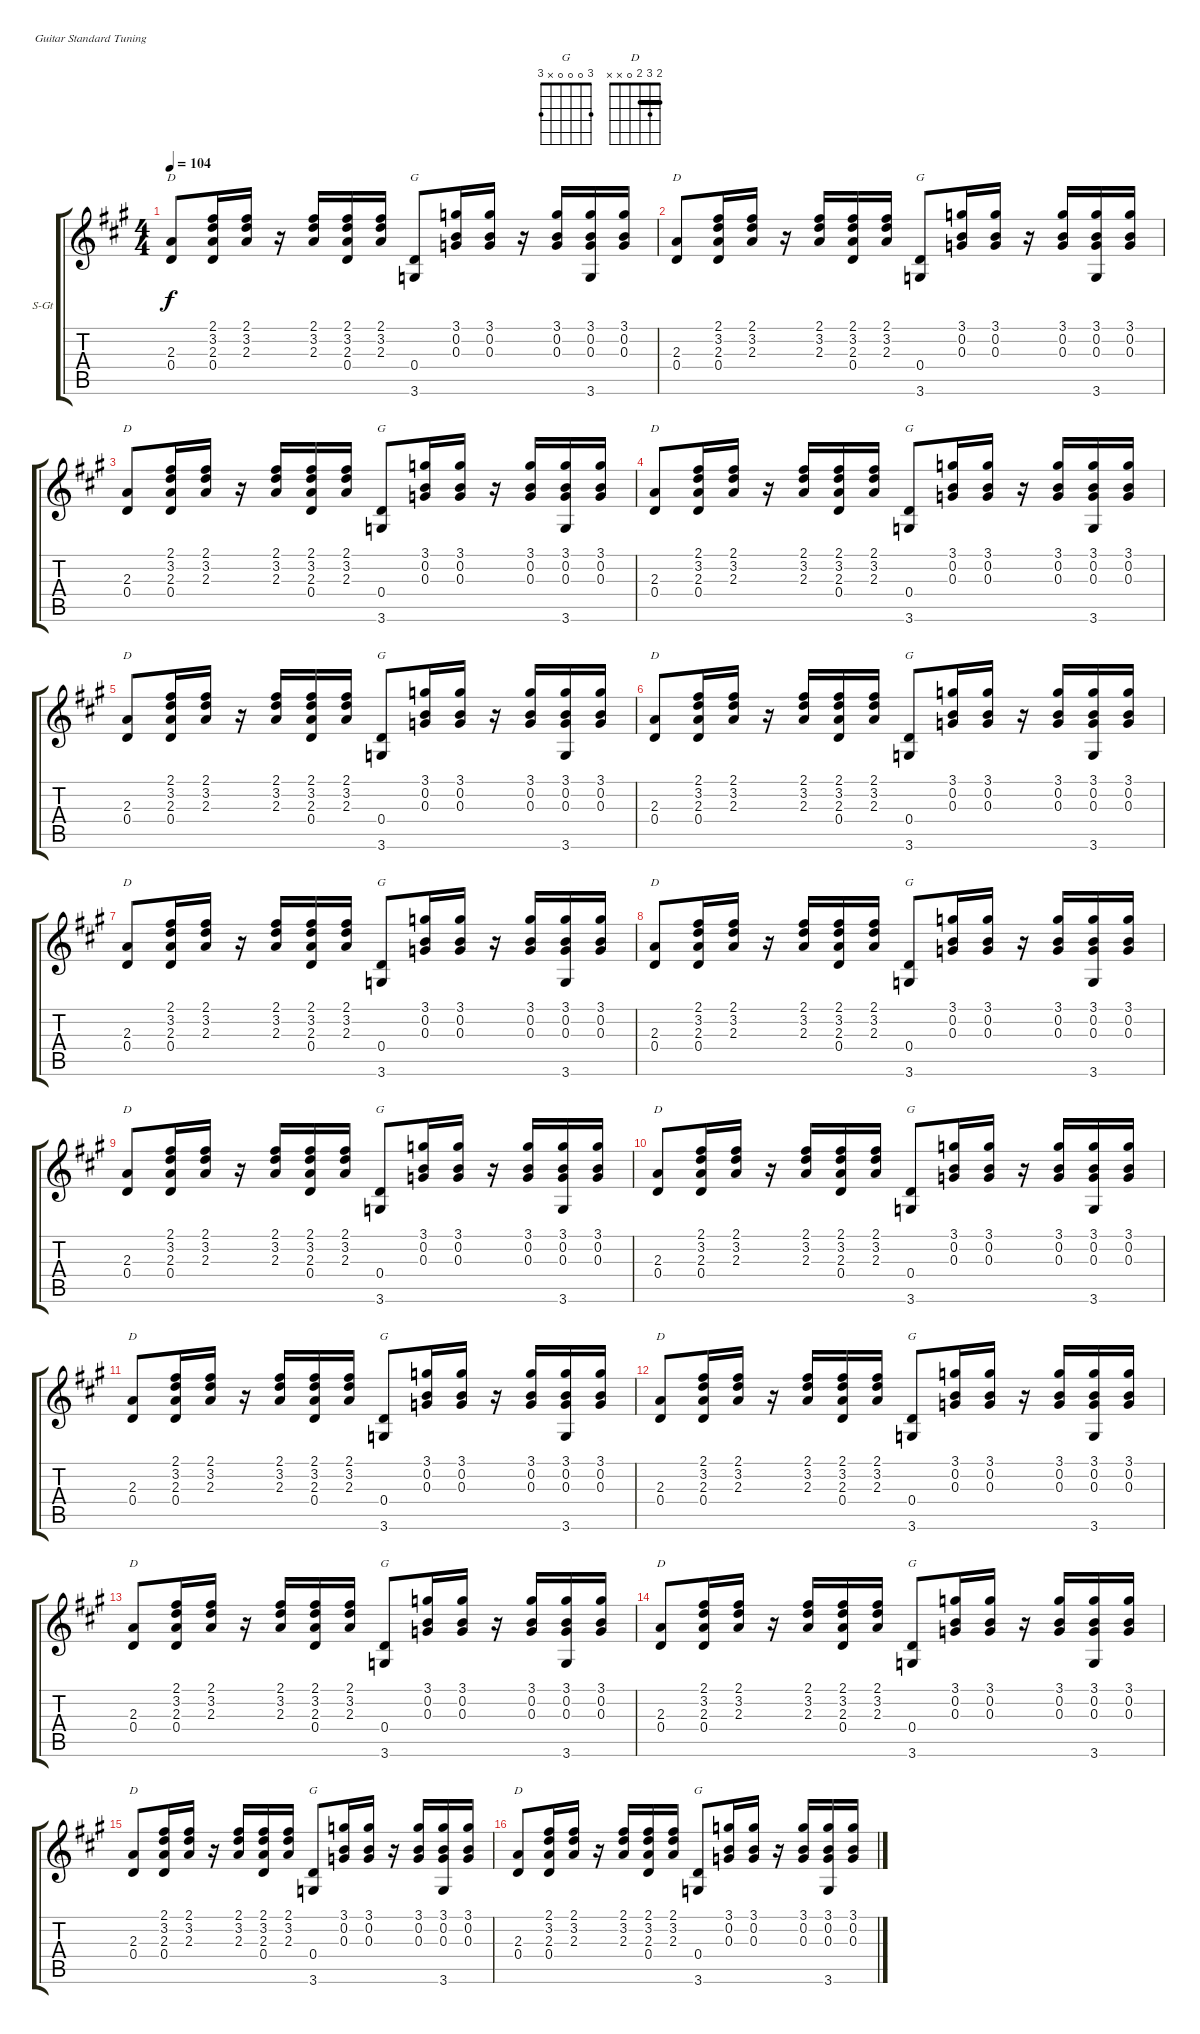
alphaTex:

\bracketExtendMode groupsimilarinstruments
\firstSystemTrackNameOrientation horizontal
\otherSystemsTrackNameOrientation horizontal
\track ("Steel Guitar" "S-Gt") {instrument acousticguitarsteel}
\staff {score tabs}
\tuning (E4 B3 G3 D3 A2 E2)
\chord ("G" 3 0 0 0 x 3) {showfingering false}
\chord ("D" 2 3 2 0 x x) {showfingering false barre 2}
\ts (4 4)
\tempo 104
\clef g2
\ks a
(2.3 0.4).8{ch "D" dy f} (2.1 3.2 2.3 0.4).16 (2.1 3.2 2.3).16 r.16 (2.1 3.2 2.3).16 (2.1 3.2 2.3 0.4).16 (2.1 3.2 2.3).16 (0.4 3.6).8{ch "G"} (3.1 0.2 0.3).16 (3.1 0.2 0.3).16 r.16 (3.1 0.2 0.3).16 (3.1 0.2 0.3 3.6).16 (3.1 0.2 0.3).16 |
(2.3 0.4).8{ch "D"} (2.1 3.2 2.3 0.4).16 (2.1 3.2 2.3).16 r.16 (2.1 3.2 2.3).16 (2.1 3.2 2.3 0.4).16 (2.1 3.2 2.3).16 (0.4 3.6).8{ch "G"} (3.1 0.2 0.3).16 (3.1 0.2 0.3).16 r.16 (3.1 0.2 0.3).16 (3.1 0.2 0.3 3.6).16 (3.1 0.2 0.3).16 |
(2.3 0.4).8{ch "D"} (2.1 3.2 2.3 0.4).16 (2.1 3.2 2.3).16 r.16 (2.1 3.2 2.3).16 (2.1 3.2 2.3 0.4).16 (2.1 3.2 2.3).16 (0.4 3.6).8{ch "G"} (3.1 0.2 0.3).16 (3.1 0.2 0.3).16 r.16 (3.1 0.2 0.3).16 (3.1 0.2 0.3 3.6).16 (3.1 0.2 0.3).16 |
(2.3 0.4).8{ch "D"} (2.1 3.2 2.3 0.4).16 (2.1 3.2 2.3).16 r.16 (2.1 3.2 2.3).16 (2.1 3.2 2.3 0.4).16 (2.1 3.2 2.3).16 (0.4 3.6).8{ch "G"} (3.1 0.2 0.3).16 (3.1 0.2 0.3).16 r.16 (3.1 0.2 0.3).16 (3.1 0.2 0.3 3.6).16 (3.1 0.2 0.3).16 |
(2.3 0.4).8{ch "D"} (2.1 3.2 2.3 0.4).16 (2.1 3.2 2.3).16 r.16 (2.1 3.2 2.3).16 (2.1 3.2 2.3 0.4).16 (2.1 3.2 2.3).16 (0.4 3.6).8{ch "G"} (3.1 0.2 0.3).16 (3.1 0.2 0.3).16 r.16 (3.1 0.2 0.3).16 (3.1 0.2 0.3 3.6).16 (3.1 0.2 0.3).16 |
(2.3 0.4).8{ch "D"} (2.1 3.2 2.3 0.4).16 (2.1 3.2 2.3).16 r.16 (2.1 3.2 2.3).16 (2.1 3.2 2.3 0.4).16 (2.1 3.2 2.3).16 (0.4 3.6).8{ch "G"} (3.1 0.2 0.3).16 (3.1 0.2 0.3).16 r.16 (3.1 0.2 0.3).16 (3.1 0.2 0.3 3.6).16 (3.1 0.2 0.3).16 |
(2.3 0.4).8{ch "D"} (2.1 3.2 2.3 0.4).16 (2.1 3.2 2.3).16 r.16 (2.1 3.2 2.3).16 (2.1 3.2 2.3 0.4).16 (2.1 3.2 2.3).16 (0.4 3.6).8{ch "G"} (3.1 0.2 0.3).16 (3.1 0.2 0.3).16 r.16 (3.1 0.2 0.3).16 (3.1 0.2 0.3 3.6).16 (3.1 0.2 0.3).16 |
(2.3 0.4).8{ch "D"} (2.1 3.2 2.3 0.4).16 (2.1 3.2 2.3).16 r.16 (2.1 3.2 2.3).16 (2.1 3.2 2.3 0.4).16 (2.1 3.2 2.3).16 (0.4 3.6).8{ch "G"} (3.1 0.2 0.3).16 (3.1 0.2 0.3).16 r.16 (3.1 0.2 0.3).16 (3.1 0.2 0.3 3.6).16 (3.1 0.2 0.3).16 |
(2.3 0.4).8{ch "D"} (2.1 3.2 2.3 0.4).16 (2.1 3.2 2.3).16 r.16 (2.1 3.2 2.3).16 (2.1 3.2 2.3 0.4).16 (2.1 3.2 2.3).16 (0.4 3.6).8{ch "G"} (3.1 0.2 0.3).16 (3.1 0.2 0.3).16 r.16 (3.1 0.2 0.3).16 (3.1 0.2 0.3 3.6).16 (3.1 0.2 0.3).16 |
(2.3 0.4).8{ch "D"} (2.1 3.2 2.3 0.4).16 (2.1 3.2 2.3).16 r.16 (2.1 3.2 2.3).16 (2.1 3.2 2.3 0.4).16 (2.1 3.2 2.3).16 (0.4 3.6).8{ch "G"} (3.1 0.2 0.3).16 (3.1 0.2 0.3).16 r.16 (3.1 0.2 0.3).16 (3.1 0.2 0.3 3.6).16 (3.1 0.2 0.3).16 |
(2.3 0.4).8{ch "D"} (2.1 3.2 2.3 0.4).16 (2.1 3.2 2.3).16 r.16 (2.1 3.2 2.3).16 (2.1 3.2 2.3 0.4).16 (2.1 3.2 2.3).16 (0.4 3.6).8{ch "G"} (3.1 0.2 0.3).16 (3.1 0.2 0.3).16 r.16 (3.1 0.2 0.3).16 (3.1 0.2 0.3 3.6).16 (3.1 0.2 0.3).16 |
(2.3 0.4).8{ch "D"} (2.1 3.2 2.3 0.4).16 (2.1 3.2 2.3).16 r.16 (2.1 3.2 2.3).16 (2.1 3.2 2.3 0.4).16 (2.1 3.2 2.3).16 (0.4 3.6).8{ch "G"} (3.1 0.2 0.3).16 (3.1 0.2 0.3).16 r.16 (3.1 0.2 0.3).16 (3.1 0.2 0.3 3.6).16 (3.1 0.2 0.3).16 |
(2.3 0.4).8{ch "D"} (2.1 3.2 2.3 0.4).16 (2.1 3.2 2.3).16 r.16 (2.1 3.2 2.3).16 (2.1 3.2 2.3 0.4).16 (2.1 3.2 2.3).16 (0.4 3.6).8{ch "G"} (3.1 0.2 0.3).16 (3.1 0.2 0.3).16 r.16 (3.1 0.2 0.3).16 (3.1 0.2 0.3 3.6).16 (3.1 0.2 0.3).16 |
(2.3 0.4).8{ch "D"} (2.1 3.2 2.3 0.4).16 (2.1 3.2 2.3).16 r.16 (2.1 3.2 2.3).16 (2.1 3.2 2.3 0.4).16 (2.1 3.2 2.3).16 (0.4 3.6).8{ch "G"} (3.1 0.2 0.3).16 (3.1 0.2 0.3).16 r.16 (3.1 0.2 0.3).16 (3.1 0.2 0.3 3.6).16 (3.1 0.2 0.3).16 |
(2.3 0.4).8{ch "D"} (2.1 3.2 2.3 0.4).16 (2.1 3.2 2.3).16 r.16 (2.1 3.2 2.3).16 (2.1 3.2 2.3 0.4).16 (2.1 3.2 2.3).16 (0.4 3.6).8{ch "G"} (3.1 0.2 0.3).16 (3.1 0.2 0.3).16 r.16 (3.1 0.2 0.3).16 (3.1 0.2 0.3 3.6).16 (3.1 0.2 0.3).16 |
(2.3 0.4).8{ch "D"} (2.1 3.2 2.3 0.4).16 (2.1 3.2 2.3).16 r.16 (2.1 3.2 2.3).16 (2.1 3.2 2.3 0.4).16 (2.1 3.2 2.3).16 (0.4 3.6).8{ch "G"} (3.1 0.2 0.3).16 (3.1 0.2 0.3).16 r.16 (3.1 0.2 0.3).16 (3.1 0.2 0.3 3.6).16 (3.1 0.2 0.3).16
